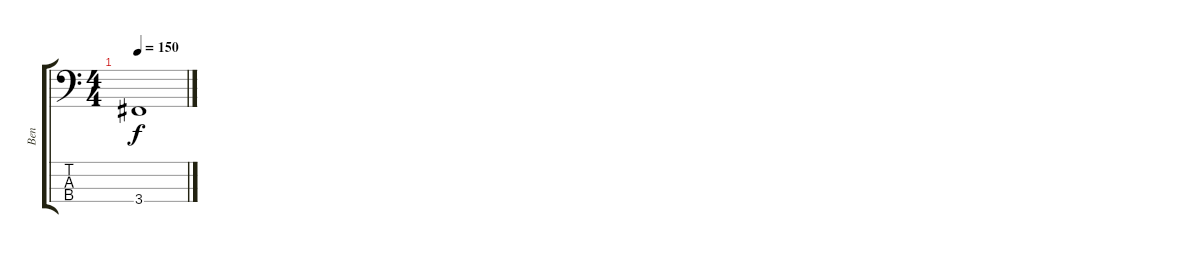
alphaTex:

\track ("Ben" "Ben") {instrument electricbasspick}
\staff {score tabs}
\tuning (Gb2 Db2 Ab1 Eb1) {hide}
\ts (4 4)
\tempo 150
\clef f4
\ks c
3.4{t}.1{dy f}
